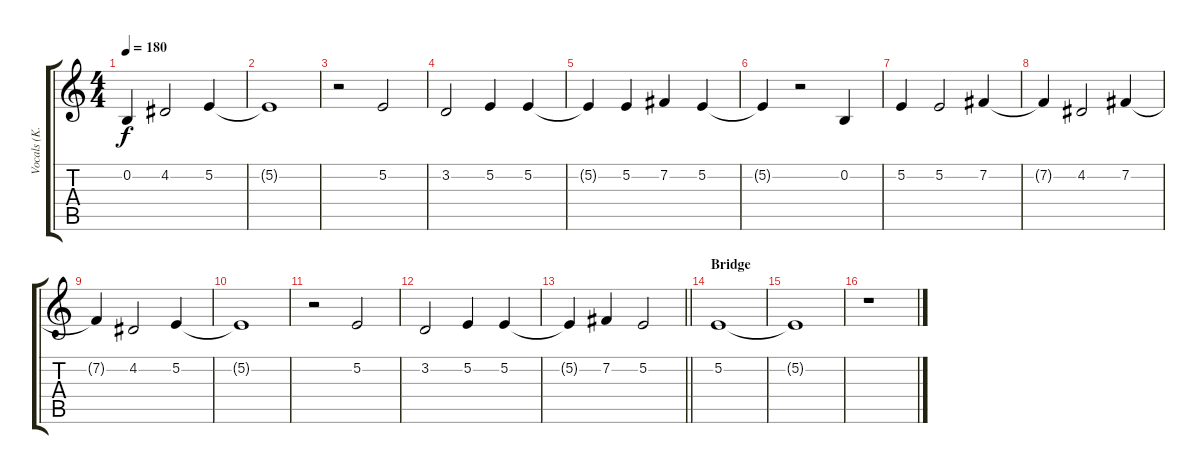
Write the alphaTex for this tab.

\track ("Vocals (K.H. Lee)" "Vocals (K.") {instrument flute}
\staff {score tabs}
\tuning (E4 B3 G3 D3 A2 E2) {hide}
\ts (4 4)
\tempo 180
\clef g2
\ks c
0.2{t}.4{dy f} 4.2.2 5.2.4 |
5.2{t}.1 |
r.2 5.2.2 |
3.2.2 5.2.4 5.2.4 |
5.2{t}.4 5.2.4 7.2.4 5.2.4 |
5.2{t}.4 r.2 0.2.4 |
5.2.4 5.2.2 7.2.4 |
7.2{t}.4 4.2.2 7.2.4 |
7.2{t}.4 4.2.2 5.2.4 |
5.2{t}.1 |
r.2 5.2.2 |
3.2.2 5.2.4 5.2.4 |
\barLineRight lightlight
5.2{t}.4 7.2.4 5.2.2 |
\section ("" "Bridge")
5.2.1 |
5.2{t}.1 |
r.1
